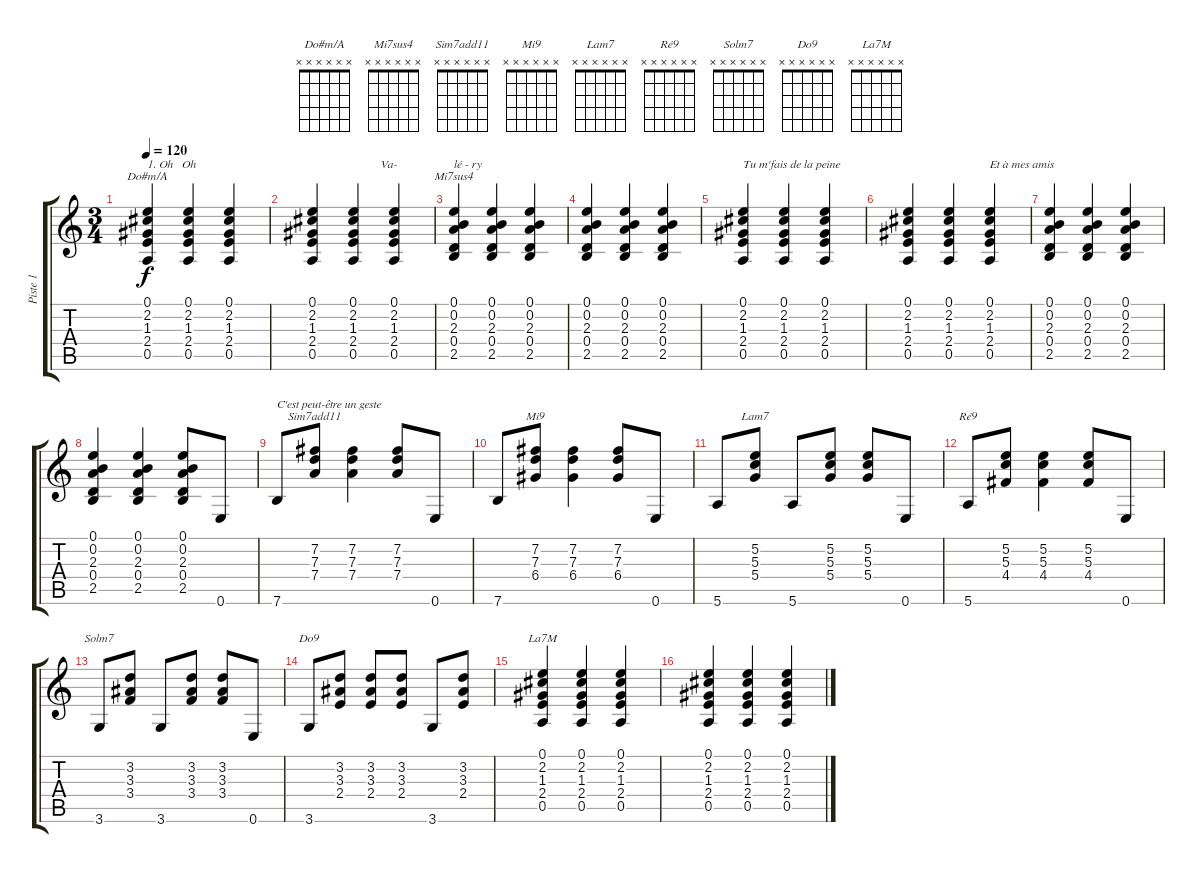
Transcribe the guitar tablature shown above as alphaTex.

\track ("Piste 1" "Piste 1") {instrument acousticguitarnylon}
\staff {score tabs}
\tuning (E4 B3 G3 D3 A2 E2) {hide}
\chord ("Do#m/A" x x x x x x)
\chord ("Mi7sus4" x x x x x x)
\chord ("Sim7add11" x x x x x x)
\chord ("Mi9" x x x x x x)
\chord ("Lam7" x x x x x x)
\chord ("Ré9" x x x x x x)
\chord ("Solm7" x x x x x x)
\chord ("Do9" x x x x x x)
\chord ("La7M" x x x x x x)
\ts (3 4)
\tempo 120
\clef g2
\ks c
(0.1 2.2 1.3 2.4 0.5).4{ch "Do#m/A" txt "1. Oh   Oh" dy f} (0.1 2.2 1.3 2.4 0.5).4 (0.1 2.2 1.3 2.4 0.5).4 |
(0.1 2.2 1.3 2.4 0.5).4 (0.1 2.2 1.3 2.4 0.5).4{txt "         Va-"} (0.1 2.2 1.3 2.4 0.5).4 |
(0.1 0.2 2.3 0.4 2.5).4{ch "Mi7sus4" txt "lé - ry"} (0.1 0.2 2.3 0.4 2.5).4 (0.1 0.2 2.3 0.4 2.5).4 |
(0.1 0.2 2.3 0.4 2.5).4 (0.1 0.2 2.3 0.4 2.5).4 (0.1 0.2 2.3 0.4 2.5).4 |
(0.1 2.2 1.3 2.4 0.5).4{txt "Tu m'fais de la peine"} (0.1 2.2 1.3 2.4 0.5).4 (0.1 2.2 1.3 2.4 0.5).4 |
(0.1 2.2 1.3 2.4 0.5).4 (0.1 2.2 1.3 2.4 0.5).4 (0.1 2.2 1.3 2.4 0.5).4{txt "Et à mes amis"} |
(0.1 0.2 2.3 0.4 2.5).4 (0.1 0.2 2.3 0.4 2.5).4 (0.1 0.2 2.3 0.4 2.5).4 |
(0.1 0.2 2.3 0.4 2.5).4 (0.1 0.2 2.3 0.4 2.5).4 (0.1 0.2 2.3 0.4 2.5).8 0.6.8 |
7.6.8{txt "C'est peut-être un geste"} (7.2 7.3 7.4).8{ch "Sim7add11"} (7.2 7.3 7.4).4 (7.2 7.3 7.4).8 0.6.8 |
7.6.8 (7.2 7.3 6.4).8{ch "Mi9"} (7.2 7.3 6.4).4 (7.2 7.3 6.4).8 0.6.8 |
5.6.8 (5.2 5.3 5.4).8{ch "Lam7"} 5.6.8 (5.2 5.3 5.4).8 (5.2 5.3 5.4).8 0.6.8 |
5.6.8{ch "Ré9"} (5.2 5.3 4.4).8 (5.2 5.3 4.4).4 (5.2 5.3 4.4).8 0.6.8 |
3.6.8{ch "Solm7"} (3.2 3.3 3.4).8 3.6.8 (3.2 3.3 3.4).8 (3.2 3.3 3.4).8 0.6.8 |
3.6.8{ch "Do9"} (3.2 3.3 2.4).8 (3.2 3.3 2.4).8 (3.2 3.3 2.4).8 3.6.8 (3.2 3.3 2.4).8 |
(0.1 2.2 1.3 2.4 0.5).4{ch "La7M"} (0.1 2.2 1.3 2.4 0.5).4 (0.1 2.2 1.3 2.4 0.5).4 |
(0.1 2.2 1.3 2.4 0.5).4 (0.1 2.2 1.3 2.4 0.5).4 (0.1 2.2 1.3 2.4 0.5).4
